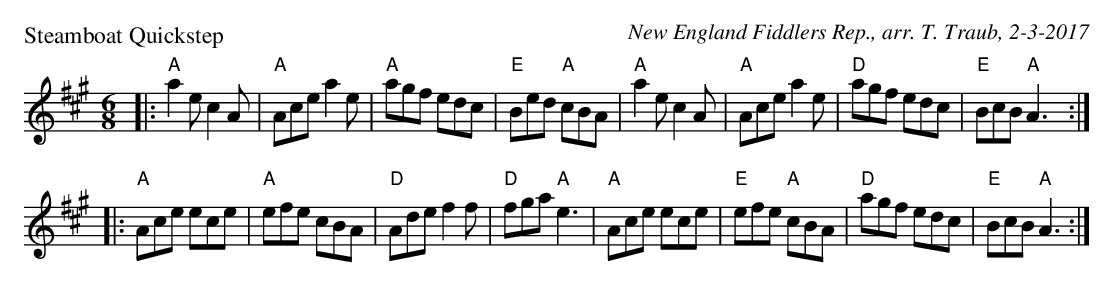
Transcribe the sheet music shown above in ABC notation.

X:1
P: Steamboat Quickstep
C: New England Fiddlers Rep., arr. T. Traub, 2-3-2017
L: 1/8
M: 6/8
K: A
|: "A"a2 e c2 A|"A"Ace a2 e|"A"agf edc|"E"Bed "A"cBA|"A"a2 e c2 A|"A"Ace a2 e|"D"agf edc|"E"BcB "A"A3 :|
|: "A"Ace ece|"A"efe cBA|"D"Ade f2 f|"D"fga "A"e3|"A"Ace ece|"E"efe "A"cBA|"D"agf edc|"E"BcB "A"A3 :|
